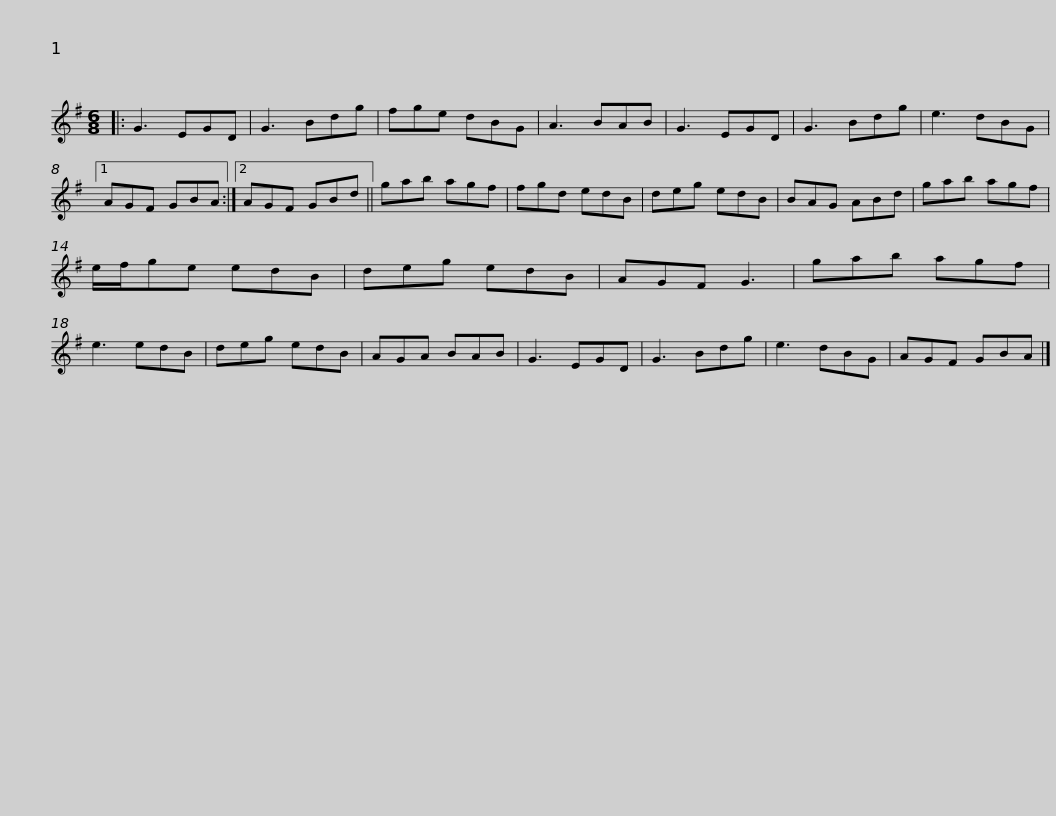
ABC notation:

X:1
L:1/8
M:6/8
I:linebreak $
K:G
V:1 treble
V:1
|: G3 EGD | G3 Bdg | fge dBG | A3 BAB | G3 EGD | %5
 G3 Bdg | e3 dBG |1 AGF GBA :|2$ AGF GBd || gab agf | %10
 fgd edB | deg edB | BAG ABd | gab agf | e/f/ge edB |$ %15
 deg edB | AGF G3 | gab agf | e3 edB | deg edB | %20
 AGA BAB | G3 EGD | G3 Bdg |$ e3 dBG | AGF GBA |] %25
